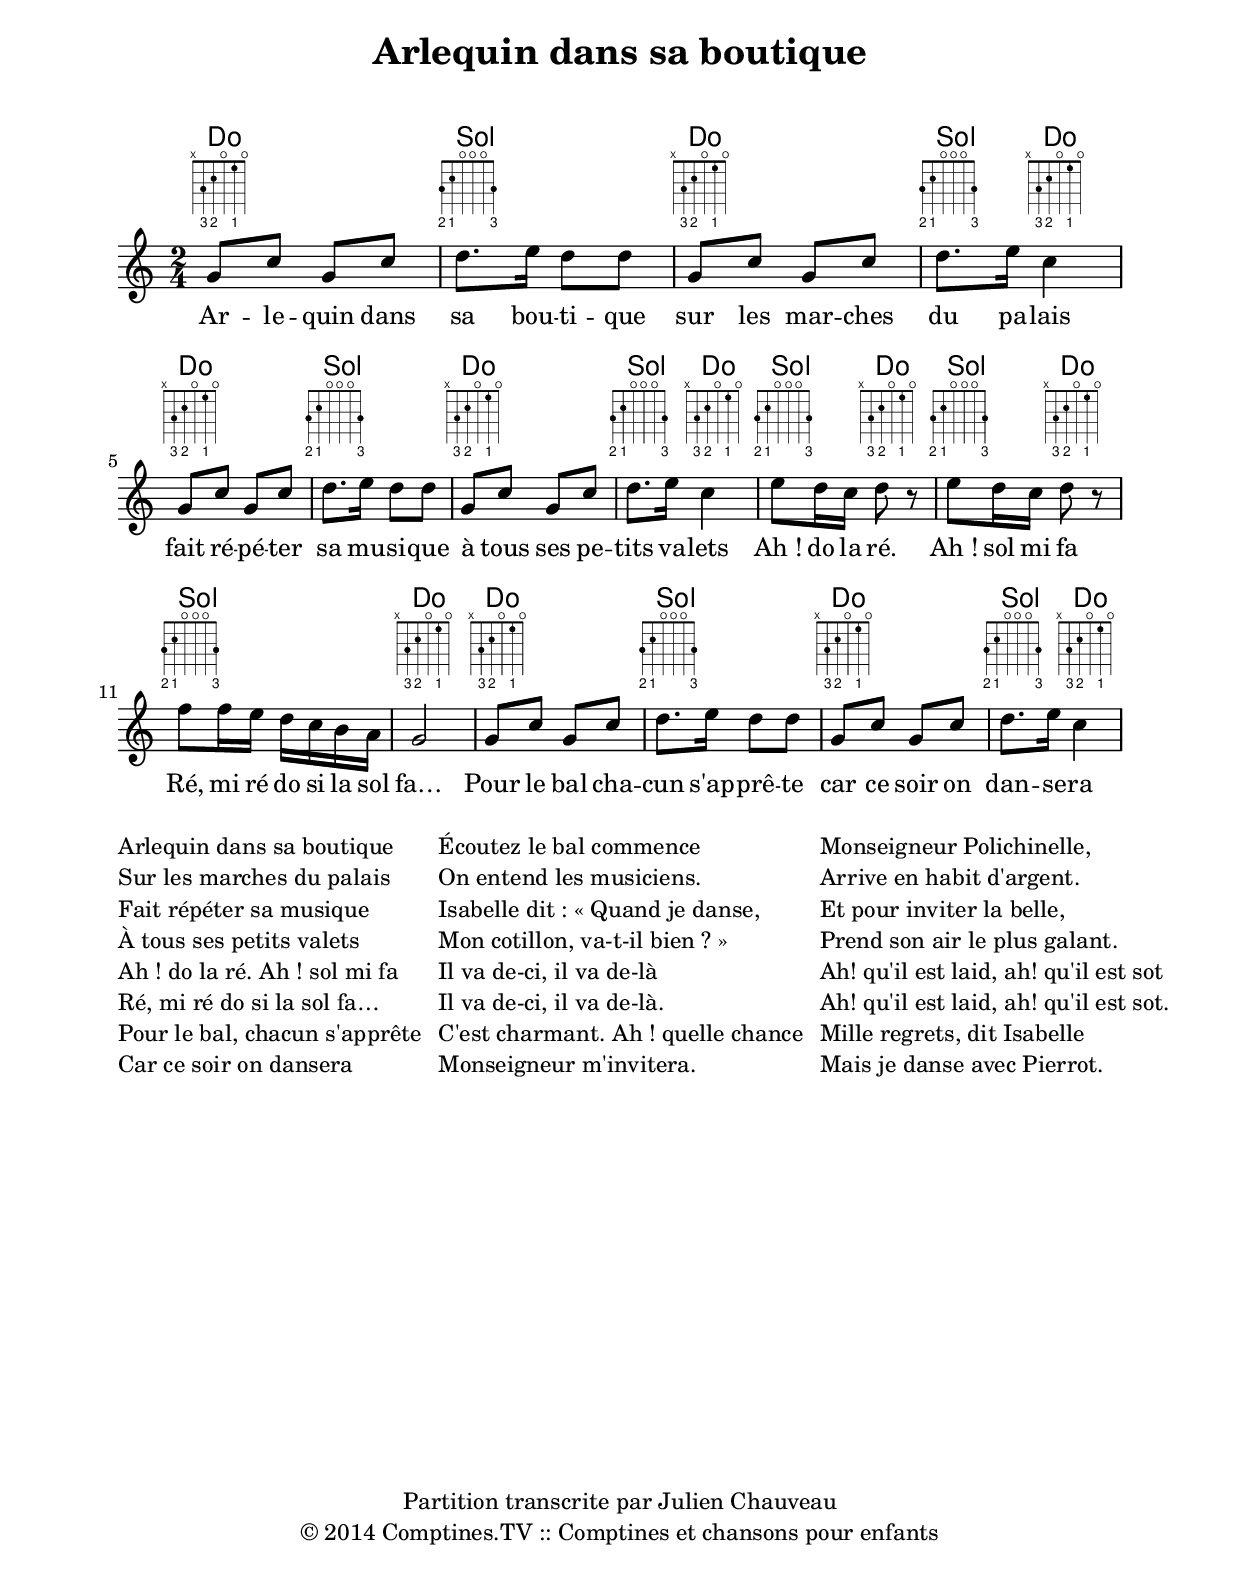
\include "predefined-guitar-fretboards.ly"

\version "2.18.2"

\pointAndClickOff   % Remove hyperlinks in PDF

\paper {
  top-margin = 2\cm
  bottom-margin = 2\cm
  indent = 0
  line-width = 17.0\cm
  markup-system-spacing =
    #'((basic-distance . 12)
       (minimum-distance . 6)
       (padding . 1)
       (stretchability . 10))
}


\header {
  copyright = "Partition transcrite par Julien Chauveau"
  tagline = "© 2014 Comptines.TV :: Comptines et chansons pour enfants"
}


\header {
  title = "Arlequin dans sa boutique"
}

harmonies = \chordmode {
  c2 | g | c | g4 c
  c2 | g | c | g4 c
  g4 c g c g2 c
  c2 | g | c | g4 c
}

<<
  \time 2/4

  \chords { \frenchChords \harmonies }
  \new FretBoards \harmonies

  \relative c''
  {
    \key c \major
    
    g8 c g c  | d8. e16 d8 d
    g, c g c  | d8. e16 c4 \break
    g8 c g c  | d8. e16 d8 d
    g, c g c  | d8. e16 c4
    e8 d16 c d8 r | e8 d16 c d8 r
    f8 f16 e d c b a g2
    g8 c g c  | d8. e16 d8 d
    g, c g c  | d8. e16 c4
  }

  \addlyrics
  {
    Ar -- le -- quin dans sa bou -- ti -- que
    sur les mar -- ches du pa -- lais
    fait ré -- pé -- ter sa mu -- si -- que
    à tous ses pe -- tits va -- lets
    
    Ah ! do la ré. Ah ! sol mi fa
    Ré, mi ré do si la sol fa…
    
    Pour le bal cha -- cun s'ap -- prê -- te
    car ce soir on dan -- se -- ra
  }
>>

\markup {
  \column{
    "Arlequin dans sa boutique"
    "Sur les marches du palais"
    "Fait répéter sa musique"
    "À tous ses petits valets"
    "Ah ! do la ré. Ah ! sol mi fa"
    "Ré, mi ré do si la sol fa…"
    "Pour le bal, chacun s'apprête"
    "Car ce soir on dansera"
  }

  \hspace #1

  \column{
    "Écoutez le bal commence"
    "On entend les musiciens."
    "Isabelle dit : « Quand je danse,"
    "Mon cotillon, va-t-il bien ? »"
    "Il va de-ci, il va de-là"
    "Il va de-ci, il va de-là."
    "C'est charmant. Ah ! quelle chance"
    "Monseigneur m'invitera."
  }

  \hspace #1

  \column{
    "Monseigneur Polichinelle,"
    "Arrive en habit d'argent."
    "Et pour inviter la belle,"
    "Prend son air le plus galant."
    "Ah! qu'il est laid, ah! qu'il est sot"
    "Ah! qu'il est laid, ah! qu'il est sot."
    "Mille regrets, dit Isabelle"
    "Mais je danse avec Pierrot."
  }
}